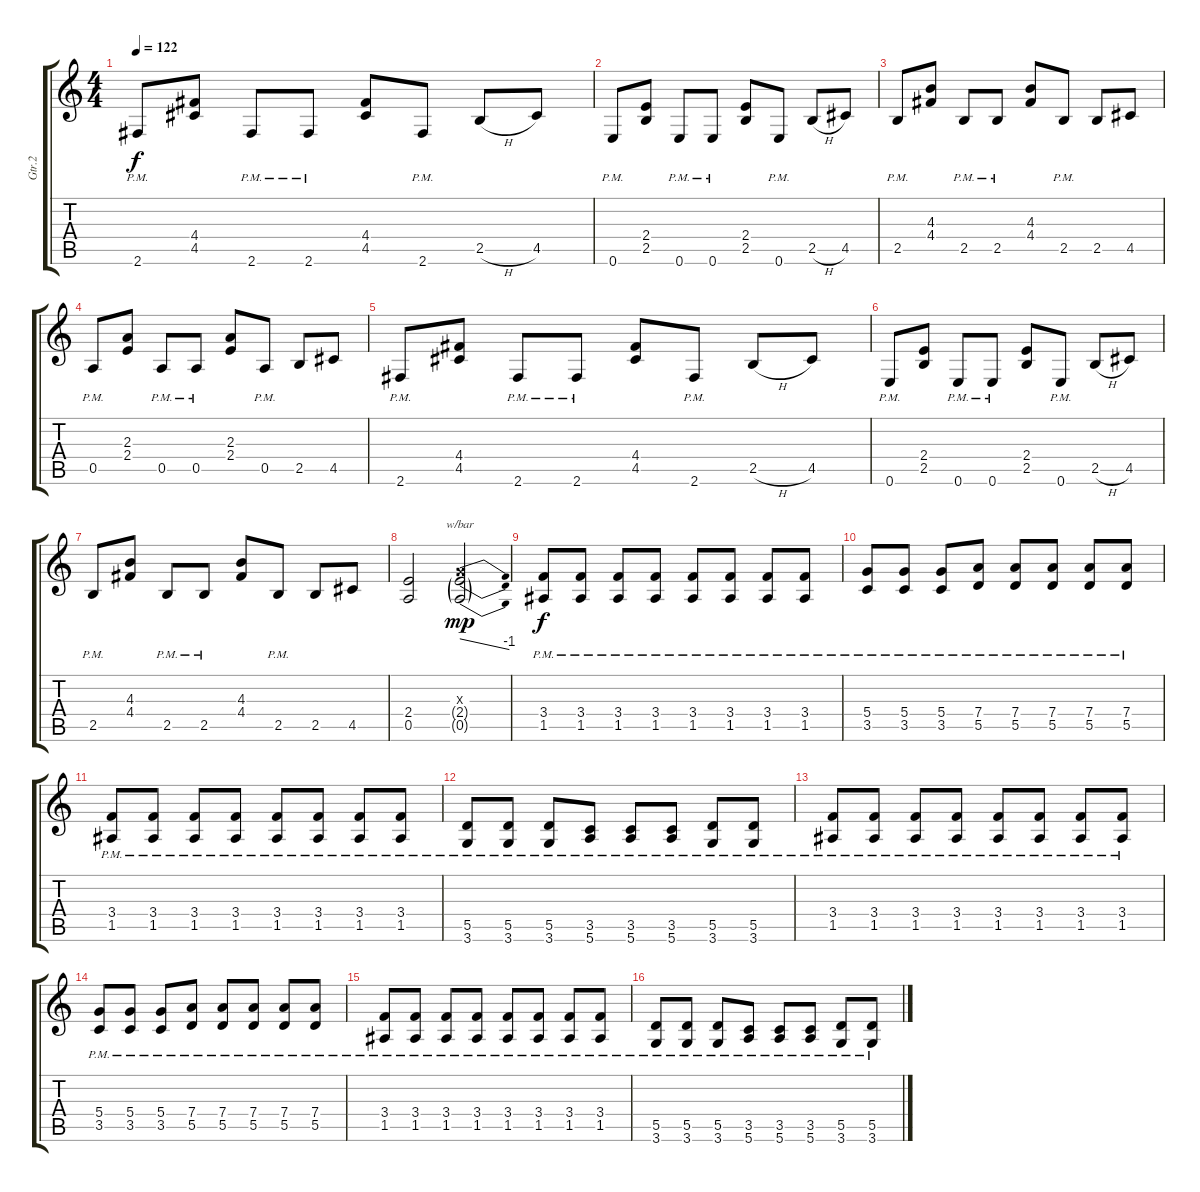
\track ("Gtr.2" "Gtr.2") {instrument overdrivenguitar}
\staff {score tabs}
\tuning (E4 B3 G3 D3 A2 E2) {hide}
\ts (4 4)
\tempo 122
\clef g2
\ks c
2.6{pm}.8{dy f} (4.4 4.5).8 2.6{pm}.8 2.6{pm}.8 (4.4 4.5).8 2.6{pm}.8 2.5{h}.8 4.5.8 |
0.6{pm}.8 (2.4 2.5).8 0.6{pm}.8 0.6{pm}.8 (2.4 2.5).8 0.6{pm}.8 2.5{h}.8 4.5.8 |
2.5{pm}.8 (4.3 4.4).8 2.5{pm}.8 2.5{pm}.8 (4.3 4.4).8 2.5{pm}.8 2.5.8 4.5.8 |
0.5{pm}.8 (2.3 2.4).8 0.5{pm}.8 0.5{pm}.8 (2.3 2.4).8 0.5{pm}.8 2.5.8 4.5.8 |
2.6{pm}.8 (4.4 4.5).8 2.6{pm}.8 2.6{pm}.8 (4.4 4.5).8 2.6{pm}.8 2.5{h}.8 4.5.8 |
0.6{pm}.8 (2.4 2.5).8 0.6{pm}.8 0.6{pm}.8 (2.4 2.5).8 0.6{pm}.8 2.5{h}.8 4.5.8 |
2.5{pm}.8 (4.3 4.4).8 2.5{pm}.8 2.5{pm}.8 (4.3 4.4).8 2.5{pm}.8 2.5.8 4.5.8 |
(2.4 0.5).2 (0.3{x} 2.4{g} 0.5{g}).2{tbe (dive default 0 0 60 -4) dy mp} |
(3.4{pm} 1.5{pm}).8{dy f} (3.4{pm} 1.5{pm}).8 (3.4{pm} 1.5{pm}).8 (3.4{pm} 1.5{pm}).8 (3.4{pm} 1.5{pm}).8 (3.4{pm} 1.5{pm}).8 (3.4{pm} 1.5{pm}).8 (3.4{pm} 1.5{pm}).8 |
(5.4{pm} 3.5{pm}).8 (5.4{pm} 3.5{pm}).8 (5.4{pm} 3.5{pm}).8 (7.4{pm} 5.5{pm}).8 (7.4{pm} 5.5{pm}).8 (7.4{pm} 5.5{pm}).8 (7.4{pm} 5.5{pm}).8 (7.4{pm} 5.5{pm}).8 |
(3.4{pm} 1.5{pm}).8 (3.4{pm} 1.5{pm}).8 (3.4{pm} 1.5{pm}).8 (3.4{pm} 1.5{pm}).8 (3.4{pm} 1.5{pm}).8 (3.4{pm} 1.5{pm}).8 (3.4{pm} 1.5{pm}).8 (3.4{pm} 1.5{pm}).8 |
(5.5{pm} 3.6{pm}).8 (5.5{pm} 3.6{pm}).8 (5.5{pm} 3.6{pm}).8 (3.5{pm} 5.6{pm}).8 (3.5{pm} 5.6{pm}).8 (3.5{pm} 5.6{pm}).8 (5.5{pm} 3.6{pm}).8 (5.5{pm} 3.6{pm}).8 |
(3.4{pm} 1.5{pm}).8 (3.4{pm} 1.5{pm}).8 (3.4{pm} 1.5{pm}).8 (3.4{pm} 1.5{pm}).8 (3.4{pm} 1.5{pm}).8 (3.4{pm} 1.5{pm}).8 (3.4{pm} 1.5{pm}).8 (3.4{pm} 1.5{pm}).8 |
(5.4{pm} 3.5{pm}).8 (5.4{pm} 3.5{pm}).8 (5.4{pm} 3.5{pm}).8 (7.4{pm} 5.5{pm}).8 (7.4{pm} 5.5{pm}).8 (7.4{pm} 5.5{pm}).8 (7.4{pm} 5.5{pm}).8 (7.4{pm} 5.5{pm}).8 |
(3.4{pm} 1.5{pm}).8 (3.4{pm} 1.5{pm}).8 (3.4{pm} 1.5{pm}).8 (3.4{pm} 1.5{pm}).8 (3.4{pm} 1.5{pm}).8 (3.4{pm} 1.5{pm}).8 (3.4{pm} 1.5{pm}).8 (3.4{pm} 1.5{pm}).8 |
(5.5{pm} 3.6{pm}).8 (5.5{pm} 3.6{pm}).8 (5.5{pm} 3.6{pm}).8 (3.5{pm} 5.6{pm}).8 (3.5{pm} 5.6{pm}).8 (3.5{pm} 5.6{pm}).8 (5.5{pm} 3.6{pm}).8 (5.5{pm} 3.6{pm}).8
